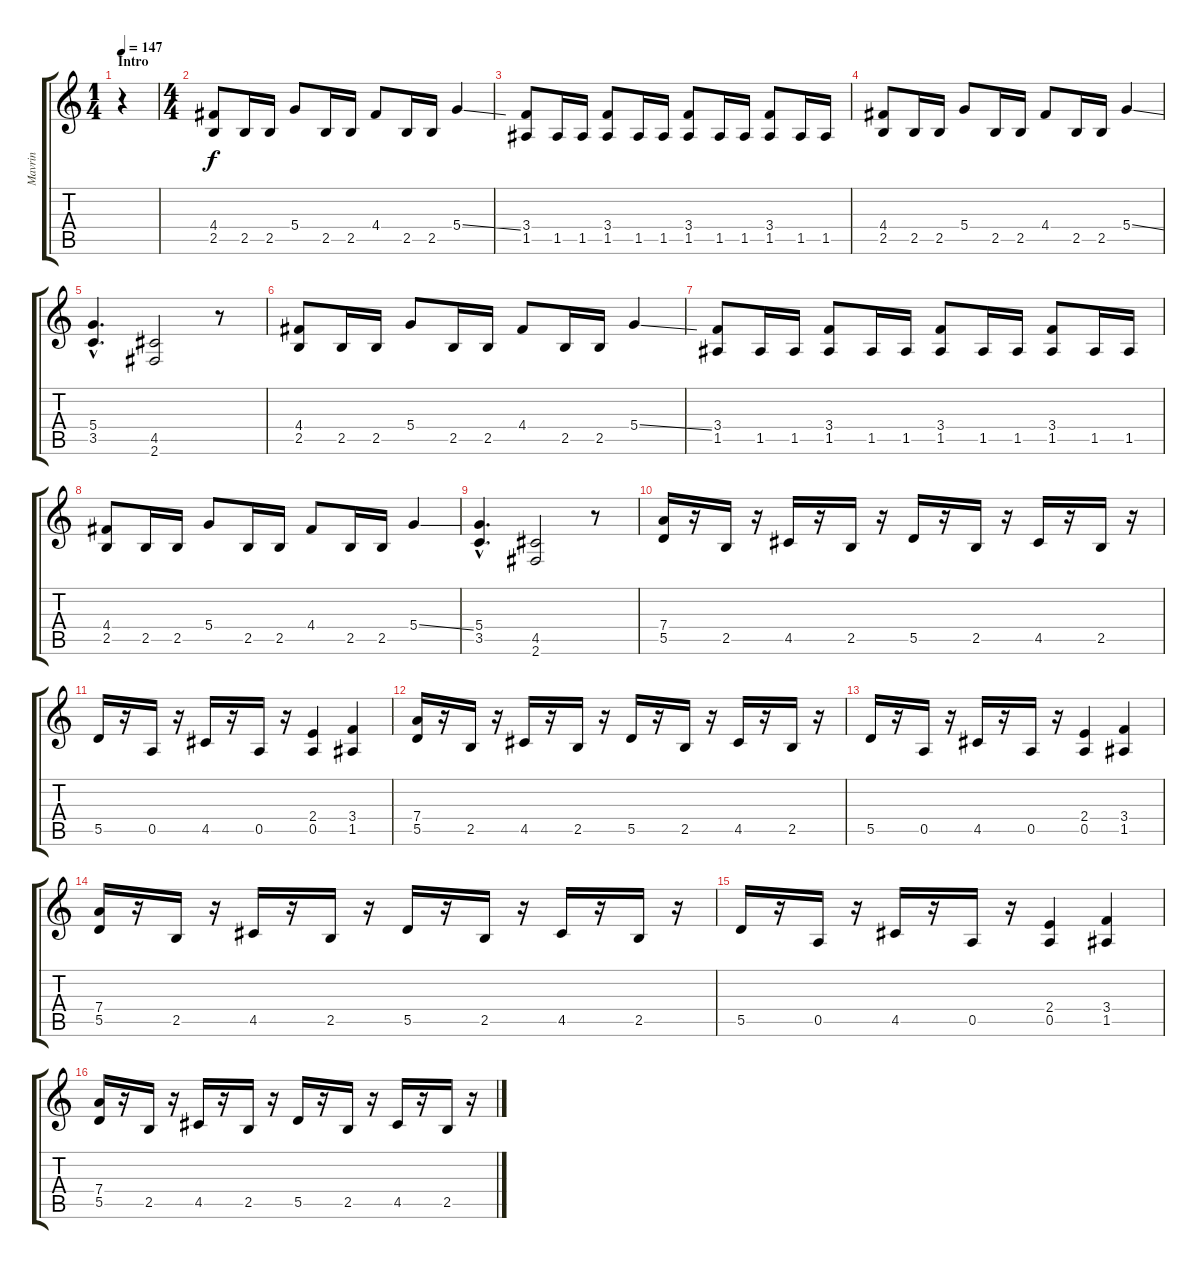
\track ("Mavrin" "Mavrin") {instrument overdrivenguitar}
\staff {score tabs}
\tuning (E4 B3 G3 D3 A2 E2) {hide}
\ts (1 4)
\section ("" "Intro")
\tempo 147
\clef g2
\ks c
r.4{dy f instrument overdrivenguitar} |
\ts (4 4)
(4.4 2.5).8 2.5.16 2.5.16 5.4.8 2.5.16 2.5.16 4.4.8 2.5.16 2.5.16 5.4{ss}.4 |
(3.4 1.5).8 1.5.16 1.5.16 (3.4 1.5).8 1.5.16 1.5.16 (3.4 1.5).8 1.5.16 1.5.16 (3.4 1.5).8 1.5.16 1.5.16 |
(4.4 2.5).8 2.5.16 2.5.16 5.4.8 2.5.16 2.5.16 4.4.8 2.5.16 2.5.16 5.4{ss}.4 |
(5.4{hac} 3.5{hac}).4{d} (4.5 2.6).2 r.8 |
(4.4 2.5).8 2.5.16 2.5.16 5.4.8 2.5.16 2.5.16 4.4.8 2.5.16 2.5.16 5.4{ss}.4 |
(3.4 1.5).8 1.5.16 1.5.16 (3.4 1.5).8 1.5.16 1.5.16 (3.4 1.5).8 1.5.16 1.5.16 (3.4 1.5).8 1.5.16 1.5.16 |
(4.4 2.5).8 2.5.16 2.5.16 5.4.8 2.5.16 2.5.16 4.4.8 2.5.16 2.5.16 5.4{ss}.4 |
(5.4{hac} 3.5{hac}).4{d} (4.5 2.6).2 r.8 |
(7.4 5.5).16 r.16 2.5.16 r.16 4.5.16 r.16 2.5.16 r.16 5.5.16 r.16 2.5.16 r.16 4.5.16 r.16 2.5.16 r.16 |
5.5.16 r.16 0.5.16 r.16 4.5.16 r.16 0.5.16 r.16 (2.4 0.5).4 (3.4 1.5).4 |
(7.4 5.5).16 r.16 2.5.16 r.16 4.5.16 r.16 2.5.16 r.16 5.5.16 r.16 2.5.16 r.16 4.5.16 r.16 2.5.16 r.16 |
5.5.16 r.16 0.5.16 r.16 4.5.16 r.16 0.5.16 r.16 (2.4 0.5).4 (3.4 1.5).4 |
(7.4 5.5).16 r.16 2.5.16 r.16 4.5.16 r.16 2.5.16 r.16 5.5.16 r.16 2.5.16 r.16 4.5.16 r.16 2.5.16 r.16 |
5.5.16 r.16 0.5.16 r.16 4.5.16 r.16 0.5.16 r.16 (2.4 0.5).4 (3.4 1.5).4 |
(7.4 5.5).16 r.16 2.5.16 r.16 4.5.16 r.16 2.5.16 r.16 5.5.16 r.16 2.5.16 r.16 4.5.16 r.16 2.5.16 r.16
